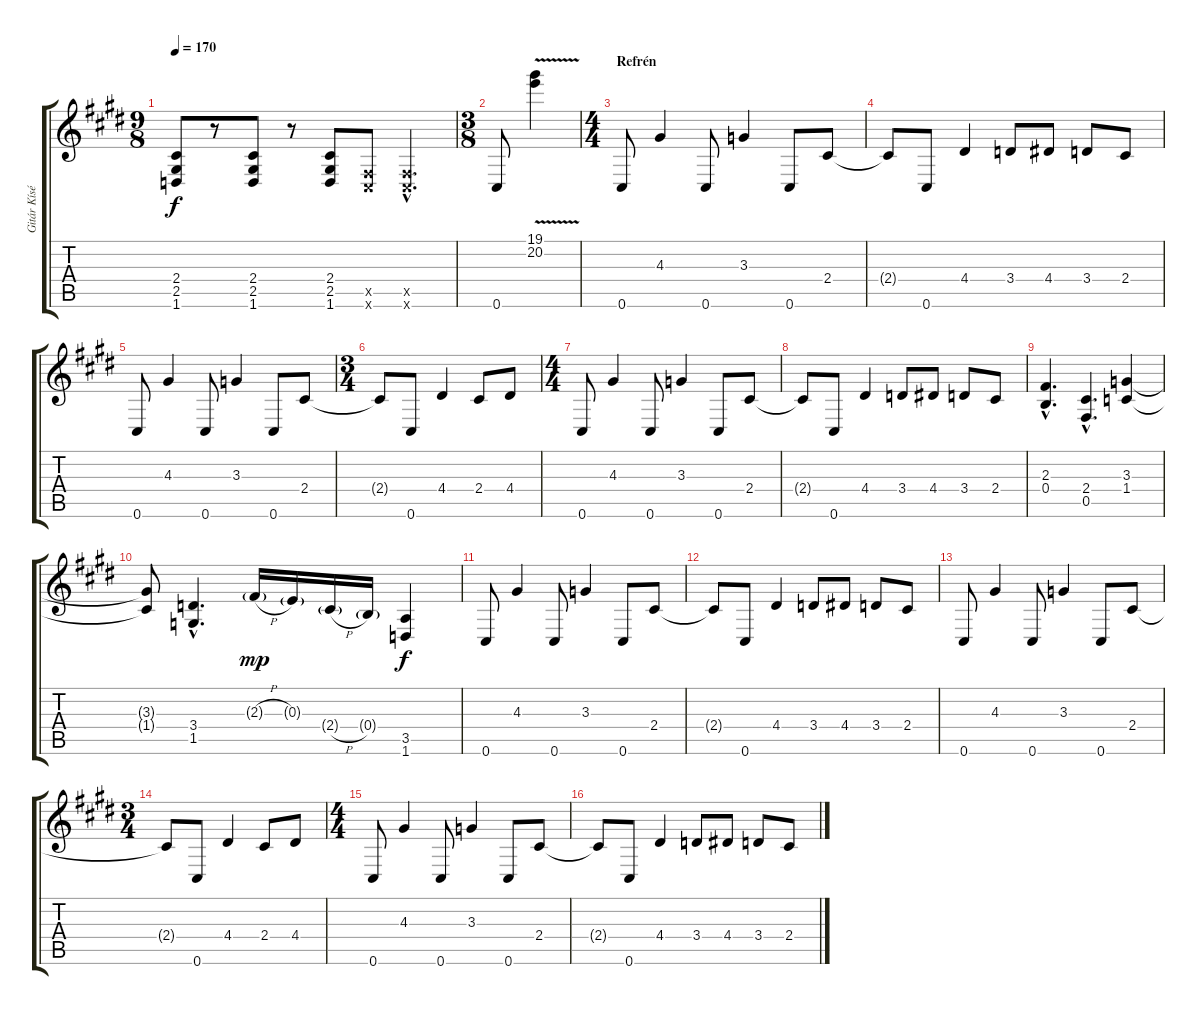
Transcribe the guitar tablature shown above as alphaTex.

\track ("Gitár Kíséret 2" "Gitár Kísé") {instrument distortionguitar}
\staff {score tabs}
\tuning (Db4 Ab3 E3 B2 Gb2 Db2) {hide}
\ts (9 8)
\tempo 170
\clef g2
\ks c#minor
(2.4 2.5 1.6).8{dy f} r.8 (2.4 2.5 1.6).8 r.8 (2.4 2.5 1.6).8 (0.5{x} 0.6{x}).8 (0.5{hac x} 0.6{hac x}).4{d} |
\ts (3 8)
0.6.8 (19.1{v} 20.2).4 |
\ts (4 4)
\section ("" "Refrén")
0.6.8 4.3.4 0.6.8 3.3.4 0.6.8 2.4.8 |
2.4{t}.8 0.6.8 4.4.4 3.4.8 4.4.8 3.4.8 2.4.8 |
0.6.8 4.3.4 0.6.8 3.3.4 0.6.8 2.4.8 |
\ts (3 4)
2.4{t}.8 0.6.8 4.4.4 2.4.8 4.4.8 |
\ts (4 4)
0.6.8 4.3.4 0.6.8 3.3.4 0.6.8 2.4.8 |
2.4{t}.8 0.6.8 4.4.4 3.4.8 4.4.8 3.4.8 2.4.8 |
(2.3{hac} 0.4{hac}).4{d} (2.4{hac} 0.5{hac}).4{d} (3.3 1.4).4 |
(3.3{t} 1.4{t}).8 (3.4{hac} 1.5{hac}).4{d} 2.3{h g}.16{dy mp} 0.3{g}.16 2.4{h g}.16 0.4{g}.16 (3.5 1.6).4{dy f} |
0.6.8 4.3.4 0.6.8 3.3.4 0.6.8 2.4.8 |
2.4{t}.8 0.6.8 4.4.4 3.4.8 4.4.8 3.4.8 2.4.8 |
0.6.8 4.3.4 0.6.8 3.3.4 0.6.8 2.4.8 |
\ts (3 4)
2.4{t}.8 0.6.8 4.4.4 2.4.8 4.4.8 |
\ts (4 4)
0.6.8 4.3.4 0.6.8 3.3.4 0.6.8 2.4.8 |
2.4{t}.8 0.6.8 4.4.4 3.4.8 4.4.8 3.4.8 2.4.8
